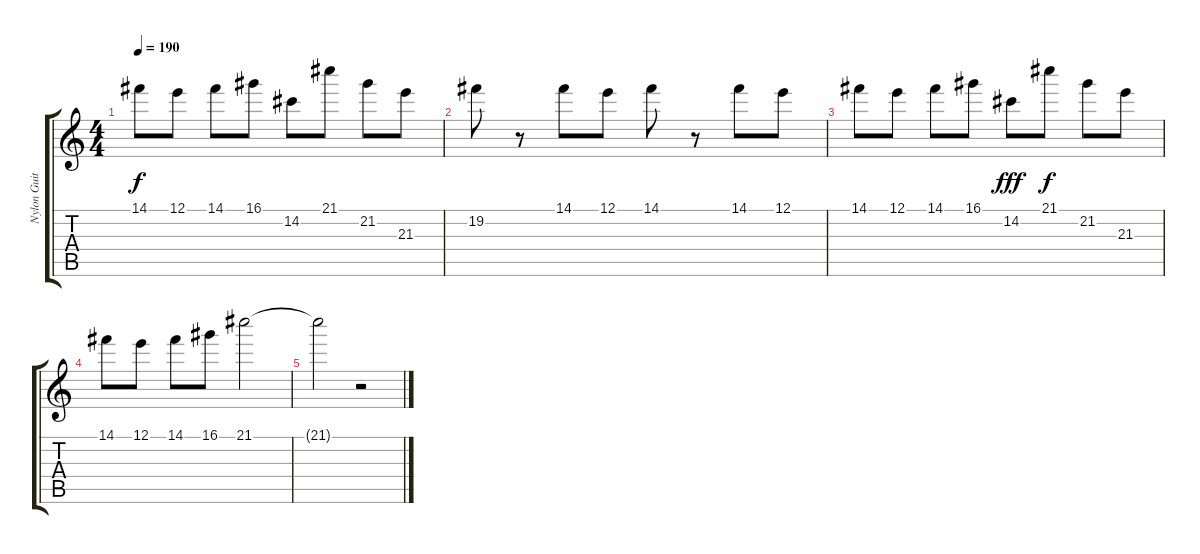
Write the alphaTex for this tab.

\track ("Nylon Guitar" "Nylon Guit") {instrument distortionguitar}
\staff {score tabs}
\tuning (E4 B3 G3 D3 A2 E2) {hide}
\ts (4 4)
\tempo 190
\clef g2
\ks c
14.1.8{dy f} 12.1.8 14.1.8 16.1.8 14.2.8 21.1.8 21.2.8 21.3.8 |
19.2.8 r.8 14.1.8 12.1.8 14.1.8 r.8 14.1.8 12.1.8 |
14.1.8 12.1.8 14.1.8 16.1.8 14.2.8{dy fff} 21.1.8{dy f} 21.2.8 21.3.8 |
14.1.8 12.1.8 14.1.8 16.1.8 21.1.2 |
21.1{t}.2 r.2
